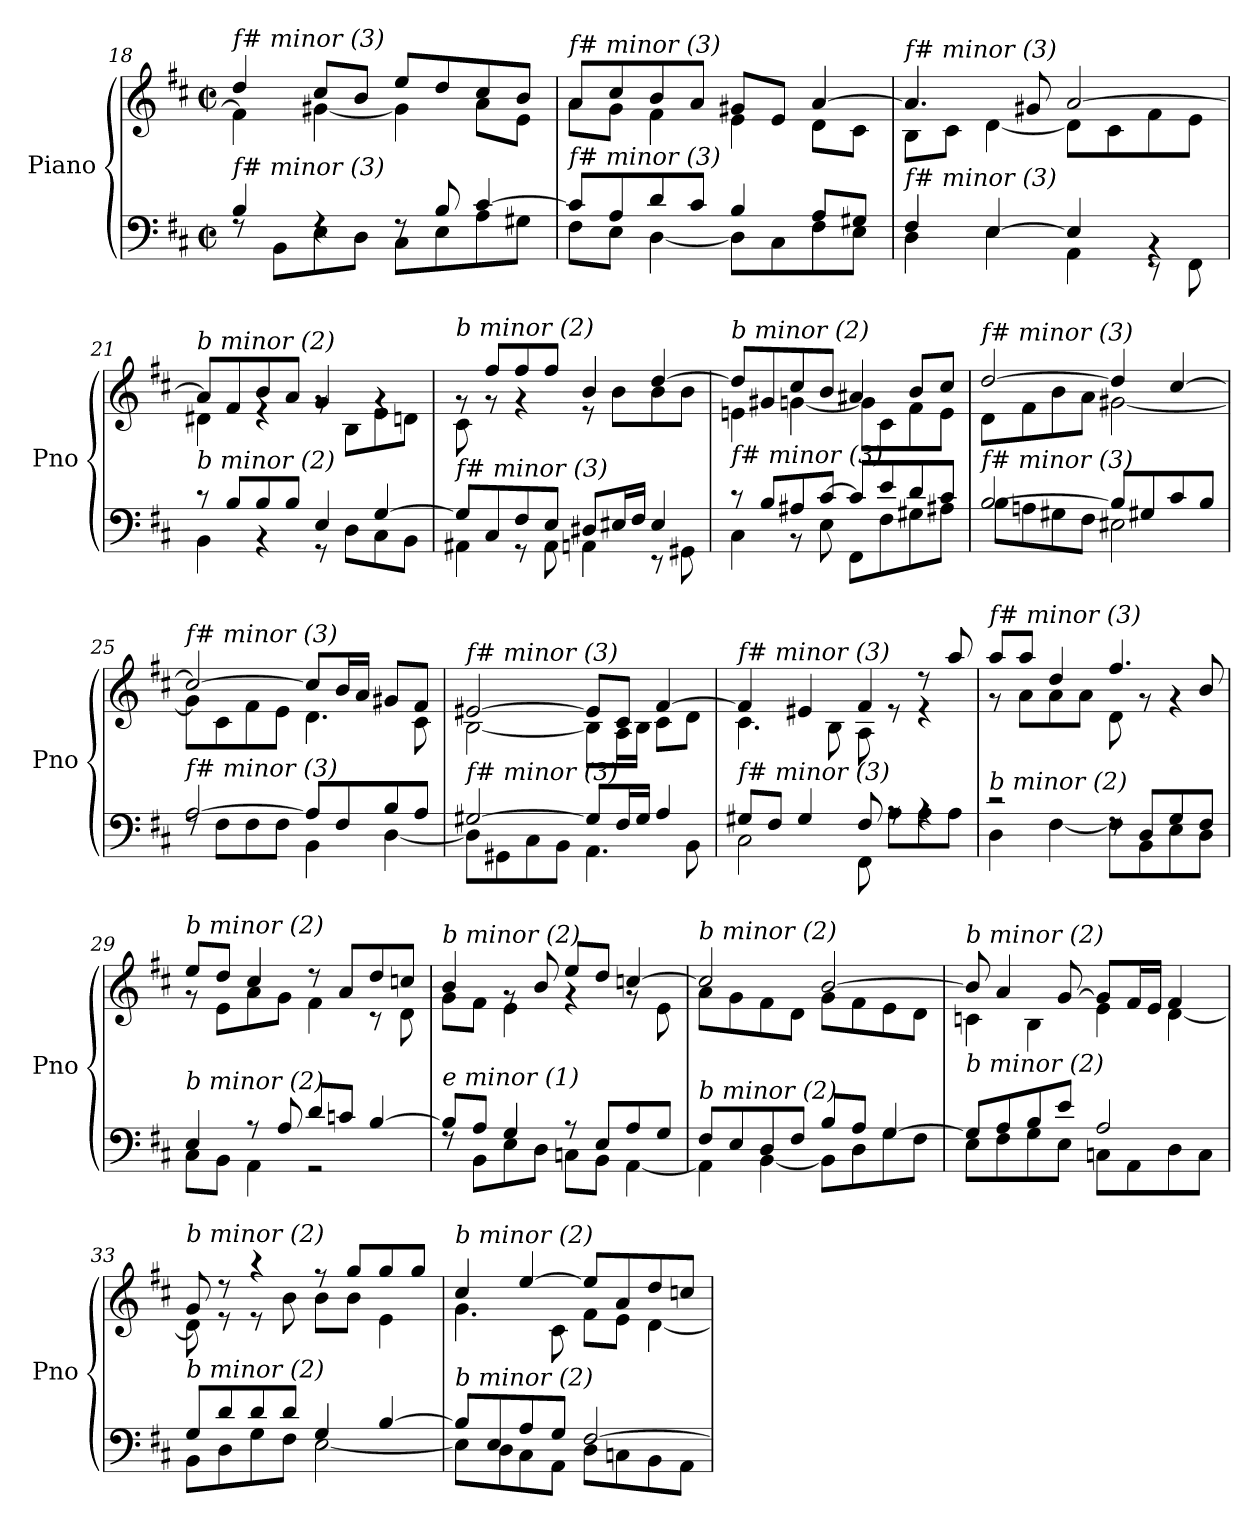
**kern	**kern
*part1	*part1
*staff2	*staff1
*I"Piano	*
*I'Pno	*
*clefF4	*clefG2
*k[f#c#]	*k[f#c#]
*M2/2	*M2/2
*met(c|)	*met(c|)
=18	=18
*^	*^
!	!	!LO:TX:i:t=f# minor (3)	!
!LO:TX:i:t=f# minor (3)	!	!	!
4B/	8rF	4dd/	4f#\]
.	8BB\L	.	.
4rF	8E\	8cc#/L	[4g#X\
.	8D\J	8b/J	.
8rF	8C#\L	8ee/L	4g#\]
8B/	8E\	8dd/	.
[4c#/	8A\	8cc#/	8a\L
.	8G#X\J	8b/J	8e\J
!!LO:LB:g=z	!!
=19	=19	=19	=19
!	!	!LO:TX:i:t=f# minor (3)	!
!LO:TX:i:t=f# minor (3)	!	!	!
8c#/L]	8F#\L	8a/L	8a\L
8A/	8E\J	8cc#/	8g\J
8d/	[4D\	8b/	4f#\
8c#/J	.	8a/J	.
4B/	8D\L]	8g#X/L	4e\
.	8C#\	8e/J	.
8A/L	8F#\	[4a/	8d\L
8G#X/J	8E\J	.	8c#\J
=20	=20	=20	=20
!	!	!LO:TX:i:t=f# minor (3)	!
!LO:TX:i:t=f# minor (3)	!	!	!
4F#/	4D\	4.a/]	8B\L
.	.	.	8c#\J
[4E/	4E\	.	[4d\
.	.	8g#X/	.
4E/]	4AA\	[2a/	8d\L]
.	.	.	8c#\
4rBB	8r	.	8f#\
.	8FF#\	.	8e\J
=21	=21	=21	=21
!	!	!LO:TX:i:t=b minor (2)	!
!LO:TX:i:t=b minor (2)	!	!	!
8r	4BB\	8a/L]	4d#X\
8B/L	.	8f#/	.
8B/	4r	8b/	4re
8B/J	.	8a/J	.
4E/	8r	4g/	8rg
.	8D\L	.	8B\L
[4G/	8C#\	4rg	8e\
.	8BB\J	.	8dn\J
=22	=22	=22	=22
!	!	!LO:TX:i:t=b minor (2)	!
!LO:TX:i:t=f# minor (3)	!	!	!
8G/L]	4AA#X\	8rg	8c#\
8C#/	.	8ff#/L	8rg
8F#/	8r	8ff#/	4rg
8E/J	8AA#\	8ff#/J	.
8D#X/L	4AAn\	4b/	8r
16E#X/L	.	.	8b\L
16F#/JJ	.	.	.
4E#/	8r	[4dd/	8b\
.	8GG#X\	.	8b\J
!!LO:PB:g=z	!!
=23	=23	=23	=23
!	!	!LO:TX:i:t=b minor (2)	!
!LO:TX:i:t=f# minor (3)	!	!	!
8r	4C#\	8dd/L]	4en\
8B/L	.	8g#X/	.
8A#X/	8r	8cc#/	[4gn\
[8c#/J	8E\	8b/J	.
8c#/L]	8FF#\L	4a#X/	8g\L]
8e/	8F#\	.	8c#\
8d/	8G#X\	8b/L	8f#\
8c#/J	8A#X\J	8cc#/J	8e\J
=24	=24	=24	=24
!	!	!LO:TX:i:t=f# minor (3)	!
!LO:TX:i:t=f# minor (3)	!	!	!
[2B/	8B\L	[2dd/	8d\L
.	8An\	.	8f#\
.	8G#X\	.	8b\
.	8F#\J	.	8a\J
8B/L]	2E#X\	4dd/]	[2g#X\
8G#X/	.	.	.
8c#/	.	[4cc#/	.
8B/J	.	.	.
=25	=25	=25	=25
!	!	!LO:TX:i:t=f# minor (3)	!
!LO:TX:i:t=f# minor (3)	!	!	!
[2A/	8rF	2cc#/_	8g#\L]
.	8F#\L	.	8c#\
.	8F#\	.	8f#\
.	8F#\J	.	8e\J
8A/L]	4BB\	8cc#/L]	4.d\
8F#/	.	16b/L	.
.	.	16a/JJ	.
8B/	[4D\	8g#X/L	.
8A/J	.	8f#/J	8c#\
=26	=26	=26	=26
!	!	!LO:TX:i:t=f# minor (3)	!
!LO:TX:i:t=f# minor (3)	!	!	!
[2G#X/	8D\L]	[2e#X/	[2B\
.	8GG#X\	.	.
.	8C#\	.	.
.	8BB\J	.	.
8G#/L]	4.AA\	8e#/L]	8B\L]
16F#/L	.	8c#/J	16A\L
16G#/JJ	.	.	16B\JJ
4A/	.	[4f#/	8c#\L
.	8BB\	.	8d\J
!!LO:LB:g=z	!!
=27	=27	=27	=27
!	!	!LO:TX:i:t=f# minor (3)	!
!LO:TX:i:t=f# minor (3)	!	!	!
8G#X/L	2C#\	4f#/]	4.c#\
8F#/J	.	.	.
4G#/	.	4e#X/	.
.	.	.	8B\
8F#/	8FF#\	4f#/	8A\
8rA	8A\L	.	8re
4rA	8A\	8r	4re
.	8A\J	8aa/	.
=28	=28	=28	=28
!	!	!LO:TX:i:t=f# minor (3)	!
!LO:TX:i:t=b minor (2)	!	!	!
2r	4D\	8aa/L	8r
.	.	8aa/J	8a\L
.	[4F#\	4dd/	8a\
.	.	.	8a\J
8rF	8F#\L]	4.ff#/	8d\
8D/L	8BB\	.	8rg
8G/	8E\	.	4rg
8F#/J	8D\J	8b/	.
=29	=29	=29	=29
!	!	!LO:TX:i:t=b minor (2)	!
!LO:TX:i:t=b minor (2)	!	!	!
4E/	8C#\L	8ee/L	8rg
.	8BB\J	8dd/J	8e\L
8r	4AA\	4cc#/	8a\
8A/	.	.	8g\J
8d/L	2r	8r	4f#\
8cn/J	.	8a/L	.
[4B/	.	8dd/	8r
.	.	8ccn/J	8d\
=30	=30	=30	=30
!	!	!LO:TX:i:t=b minor (2)	!
!LO:TX:i:t=e minor (1)	!	!	!
8B/L]	8rF	4b/	8g\L
8A/J	8BB\L	.	8f#\J
4G/	8E\	8rg	4e\
.	8D\J	8b/	.
8r	8Cn\L	8ee/L	4rg
8E/L	8BB\J	8dd/J	.
8A/	[4AA\	[4ccn/	8rg
8G/J	.	.	8e\
=31	=31	=31	=31
!	!	!LO:TX:i:t=b minor (2)	!
!LO:TX:i:t=b minor (2)	!	!	!
8F#/L	4AA\]	2cc/]	8a\L
8E/	.	.	8g\
8D/	[4BB\	.	8f#\
8F#/J	.	.	8d\J
8B/L	8BB\L]	[2b/	8g\L
8A/J	8D\	.	8f#\
[4G/	8G\	.	8e\
.	8F#\J	.	8d\J
!!LO:LB:g=z	!!
=32	=32	=32	=32
!	!	!LO:TX:i:t=b minor (2)	!
!LO:TX:i:t=b minor (2)	!	!	!
8G/L]	8E\L	8b/]	4cn\
8A/	8F#\	4a/	.
8B/	8G\	.	4B\
8e/J	8E\J	[8g/	.
2A/	8Cn\L	8g/L]	4e\
.	8AA\	16f#/L	.
.	.	16e/JJ	.
.	8D\	4f#/	[4d\
.	8C\J	.	.
=33	=33	=33	=33
!	!	!LO:TX:i:t=b minor (2)	!
!LO:TX:i:t=b minor (2)	!	!	!
8G/L	8BB\L	8g/	8d\]
8d/	8D\	8r	8r
8d/	8G\	4r	8r
8d/J	8F#\J	.	8b\
4G/	[2E\	8r	8b\L
.	.	8gg/L	8b\J
[4B/	.	8gg/	4e\
.	.	8gg/J	.
=34	=34	=34	=34
!	!	!LO:TX:i:t=b minor (2)	!
!LO:TX:i:t=b minor (2)	!	!	!
8B/L]	8E\L]	4cc#/	4.g\
8E/	8D\	.	.
8A/	8C#\	[4ee/	.
8G/J	8AA\J	.	8c#\
[2F#/	8D\L	8ee/L]	8f#\L
.	8Cn\	8a/	8e\J
.	8BB\	8dd/	[4d\
.	8AA\J	8ccn/J	.
*v	*v	*	*
*	*v	*v
=	=
*-	*-
